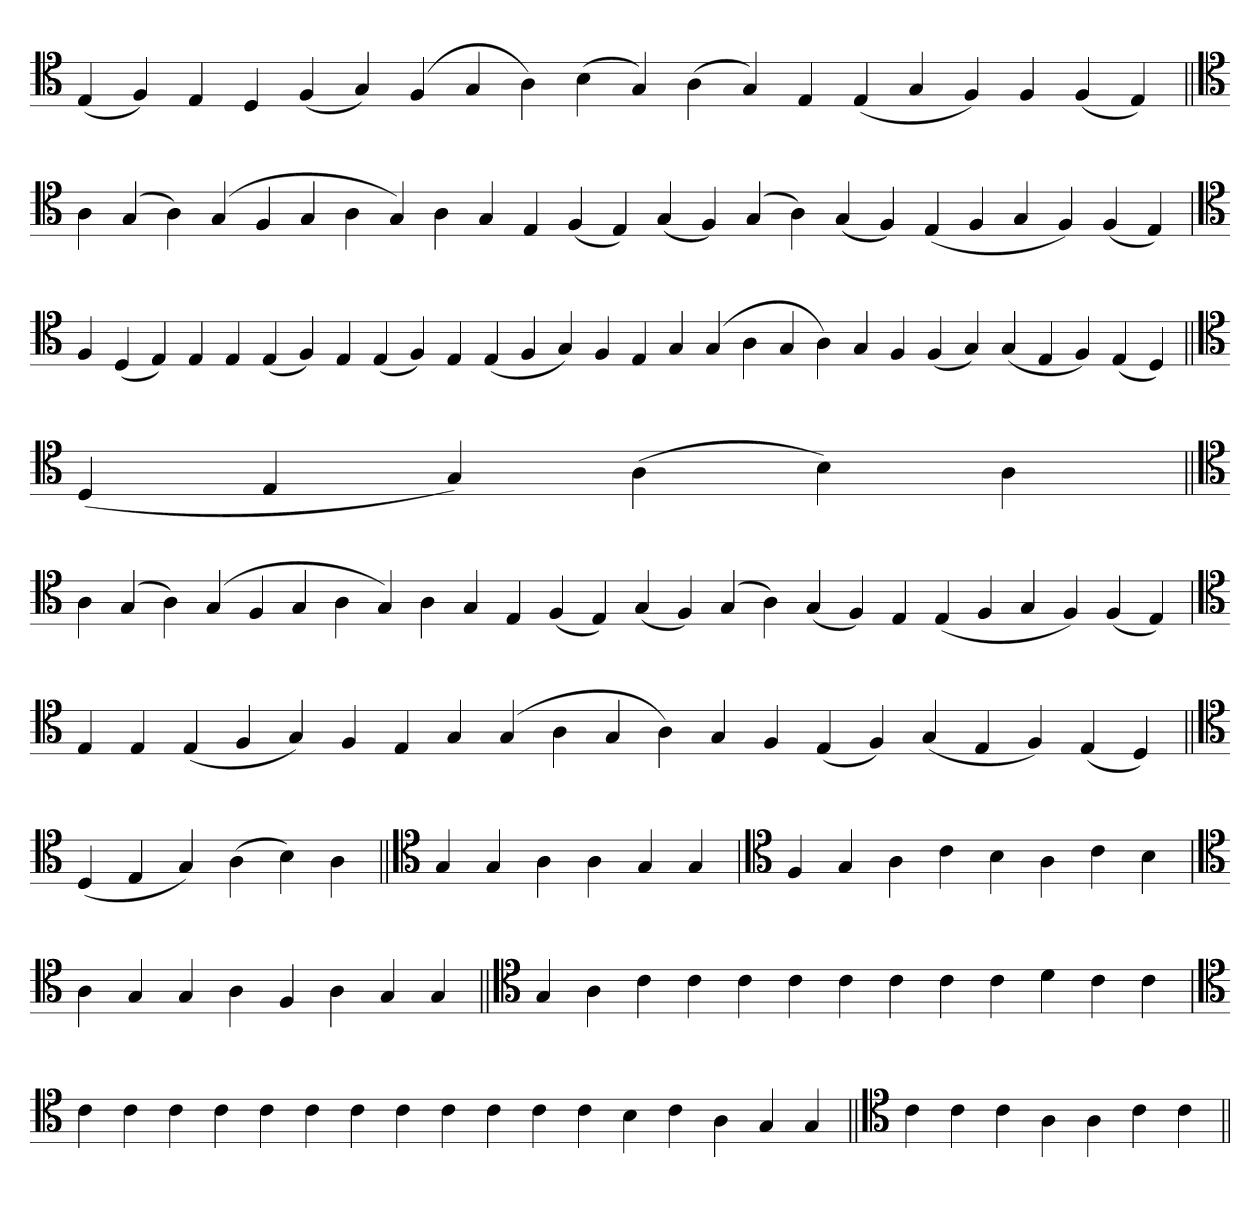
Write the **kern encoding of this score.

**kern
*part1
*staff1
*clefC4
=
(4E
4F)
4E
4D
(4F
4G)
(4F
4G
4A)
(4B
4G)
(4A
4G)
4E
(4E
4G
4F)
4F
(4F
4E)
=||
*clefC4
4A
(4G
4A)
(4G
4F
4G
4A
4G)
4A
4G
4E
(4F
4E)
(4G
4F)
(4G
4A)
(4G
4F)
(4E
4F
4G
4F)
(4F
4E)
='
*clefC4
4F
(4D
4E)
4E
4E
(4E
4F)
4E
(4E
4F)
4E
(4E
4F
4G)
4F
4E
4G
(4G
4A
4G
4A)
4G
4F
(4F
4G)
(4G
4E
4F)
(4E
4D)
=||
*clefC4
(4D
4E
4G)
(4A
4B)
4A
=||
*clefC4
4A
(4G
4A)
(4G
4F
4G
4A
4G)
4A
4G
4E
(4F
4E)
(4G
4F)
(4G
4A)
(4G
4F)
4E
(4E
4F
4G
4F)
(4F
4E)
='
*clefC4
4E
4E
(4E
4F
4G)
4F
4E
4G
(4G
4A
4G
4A)
4G
4F
(4E
4F)
(4G
4E
4F)
(4E
4D)
=||
*clefC4
(4D
4E
4G)
(4A
4B)
4A
=||
*clefC4
4G
4G
4A
4A
4G
4G
=`
*clefC4
4F
4G
4A
4c
4B
4A
4c
4B
=`
*clefC4
4A
4G
4G
4A
4F
4A
4G
4G
=||
*clefC4
4G
4A
4c
4c
4c
4c
4c
4c
4c
4c
4d
4c
4c
=
*clefC4
4c
4c
4c
4c
4c
4c
4c
4c
4c
4c
4c
4c
4B
4c
4A
4G
4G
=||
*clefC4
4c
4c
4c
4A
4A
4c
4c
=||
*-
